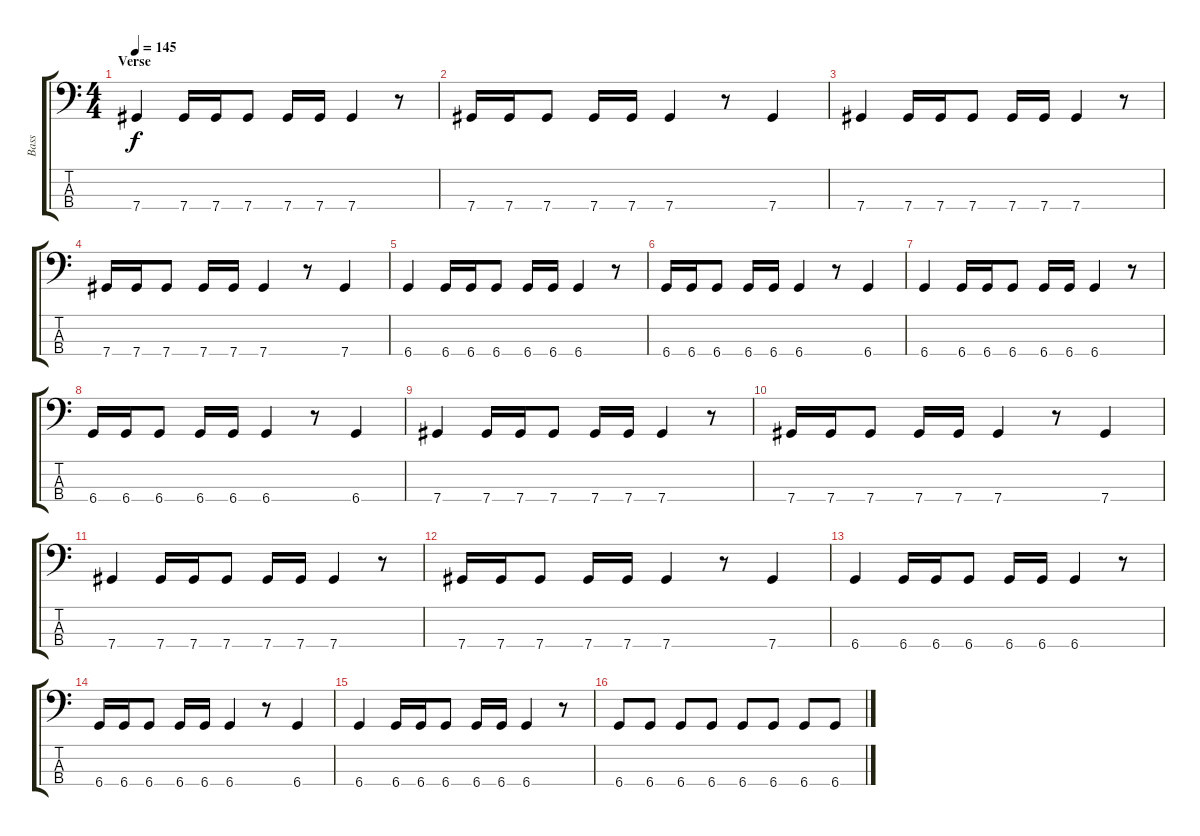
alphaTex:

\track ("Bass" "Bass") {instrument electricbasspick}
\staff {score tabs}
\tuning (Gb2 Db2 Ab1 Db1) {hide}
\ts (4 4)
\section ("" "Verse")
\tempo 145
\clef f4
\ks c
7.4.4{dy f} 7.4.16 7.4.16 7.4.8 7.4.16 7.4.16 7.4.4 r.8 |
7.4.16 7.4.16 7.4.8 7.4.16 7.4.16 7.4.4 r.8 7.4.4 |
7.4.4 7.4.16 7.4.16 7.4.8 7.4.16 7.4.16 7.4.4 r.8 |
7.4.16 7.4.16 7.4.8 7.4.16 7.4.16 7.4.4 r.8 7.4.4 |
6.4.4 6.4.16 6.4.16 6.4.8 6.4.16 6.4.16 6.4.4 r.8 |
6.4.16 6.4.16 6.4.8 6.4.16 6.4.16 6.4.4 r.8 6.4.4 |
6.4.4 6.4.16 6.4.16 6.4.8 6.4.16 6.4.16 6.4.4 r.8 |
6.4.16 6.4.16 6.4.8 6.4.16 6.4.16 6.4.4 r.8 6.4.4 |
7.4.4 7.4.16 7.4.16 7.4.8 7.4.16 7.4.16 7.4.4 r.8 |
7.4.16 7.4.16 7.4.8 7.4.16 7.4.16 7.4.4 r.8 7.4.4 |
7.4.4 7.4.16 7.4.16 7.4.8 7.4.16 7.4.16 7.4.4 r.8 |
7.4.16 7.4.16 7.4.8 7.4.16 7.4.16 7.4.4 r.8 7.4.4 |
6.4.4 6.4.16 6.4.16 6.4.8 6.4.16 6.4.16 6.4.4 r.8 |
6.4.16 6.4.16 6.4.8 6.4.16 6.4.16 6.4.4 r.8 6.4.4 |
6.4.4 6.4.16 6.4.16 6.4.8 6.4.16 6.4.16 6.4.4 r.8 |
6.4.8 6.4.8 6.4.8 6.4.8 6.4.8 6.4.8 6.4.8 6.4.8
